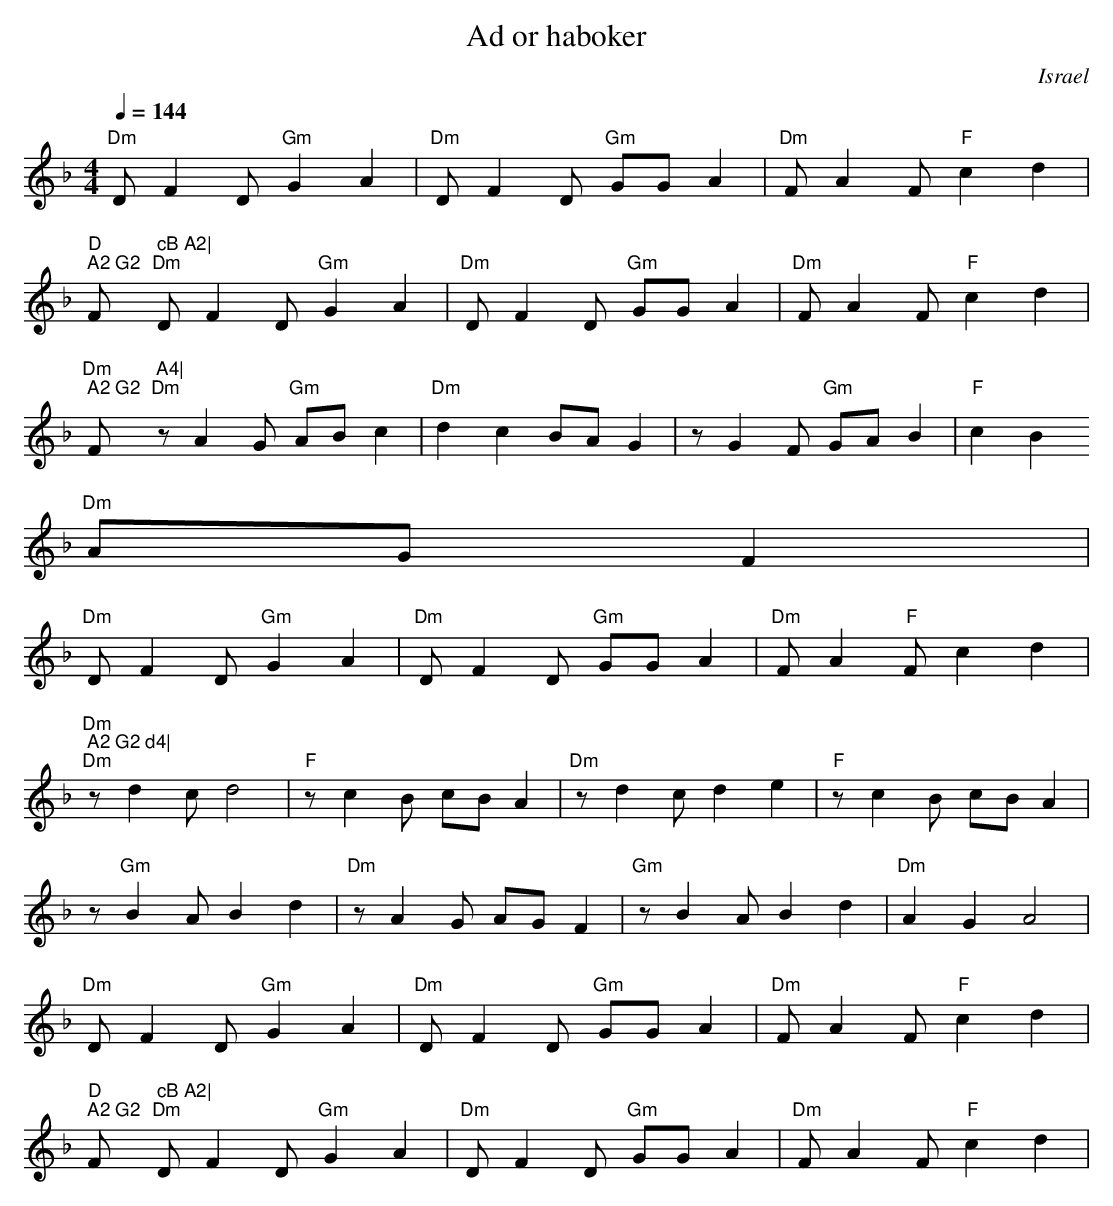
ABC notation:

X:1
T:Ad or haboker
M:4/4
L:1/8
Q:1/4=144
O:Israel
K:Dm
"Dm" D F2 D "Gm" G2 A2|"Dm" D F2 D "Gm"  GG A2 |"Dm" F A2 F "F" c2 d2|"D
m" A2 G2 "F" cB A2|
"Dm" D F2 D "Gm" G2 A2| "Dm" D F2 D "Gm" GG A2|"Dm" F A2 F "F" c2 d2|"Dm
" A2 G2 "F" A4|
"Dm" z A2 G "Gm" AB c2| "Dm" d2 c2 BA G2| z G2 F "Gm"  GA B2| "F" c2 B2
"Dm" AG F2|
"Dm" D F2 D "Gm"  G2 A2|"Dm" D F2 D "Gm" GG A2|"Dm" F A2 "F" F c2 d2|"Dm
" A2 G2 d4|
"Dm" z d2 c d4|"F" z c2 B cB A2|"Dm" z d2 c d2 e2|"F" z c2 B cB A2|
z"Gm" B2 A B2 d2|"Dm" z A2 G AG F2|"Gm" z B2 A B2 d2 |"Dm" A2 G2 A4|
"Dm" D F2 D "Gm" G2 A2|"Dm" D F2 D "Gm"  GG A2 |"Dm" F A2 F "F" c2 d2|"D
m" A2 G2 "F" cB A2|
"Dm" D F2 D "Gm" G2 A2|"Dm" D F2 D "Gm"  GG A2 |"Dm" F A2 F "F" c2 d2|"D
m" A2 G2 d4|
